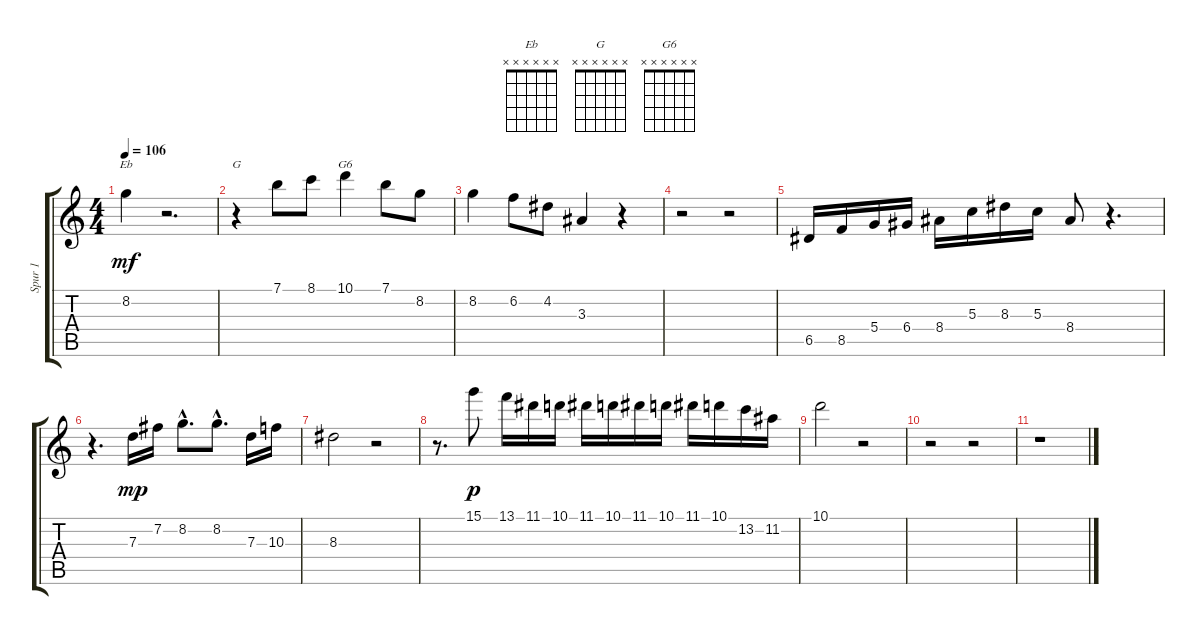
\track ("Spur 1" "Spur 1") {instrument acousticguitarnylon}
\staff {score tabs}
\tuning (E4 B3 G3 D3 A2 E2) {hide}
\chord ("Eb" x x x x x x) {firstfret 0}
\chord ("G" x x x x x x) {firstfret 0}
\chord ("G6" x x x x x x) {firstfret 0}
\ts (4 4)
\tempo 106
\clef g2
\ks c
8.2.4{ch "Eb" dy mf} r.2{d} |
r.4{ch "G"} 7.1.8 8.1.8 10.1.4{ch "G6"} 7.1.8 8.2.8 |
8.2.4 6.2.8 4.2.8 3.3.4 r.4 |
r.2 r.2 |
6.5.16 8.5.16 5.4.16 6.4.16 8.4.16 5.3.16 8.3.16 5.3.16 8.4.8 r.4{d} |
r.4{d} 7.3.16{dy mp} 7.2.16 8.2{hac}.8{d} 8.2{hac}.8{d} 7.3.16 10.3.16 |
8.3.2 r.2 |
r.8{d} 15.1.8{dy p} 13.1.16 11.1.16 10.1.16 11.1.16 10.1.16 11.1.16 10.1.16 11.1.16 10.1.16 13.2.16 11.2.16 |
10.1.2 r.2 |
r.2 r.2 |
r.1
